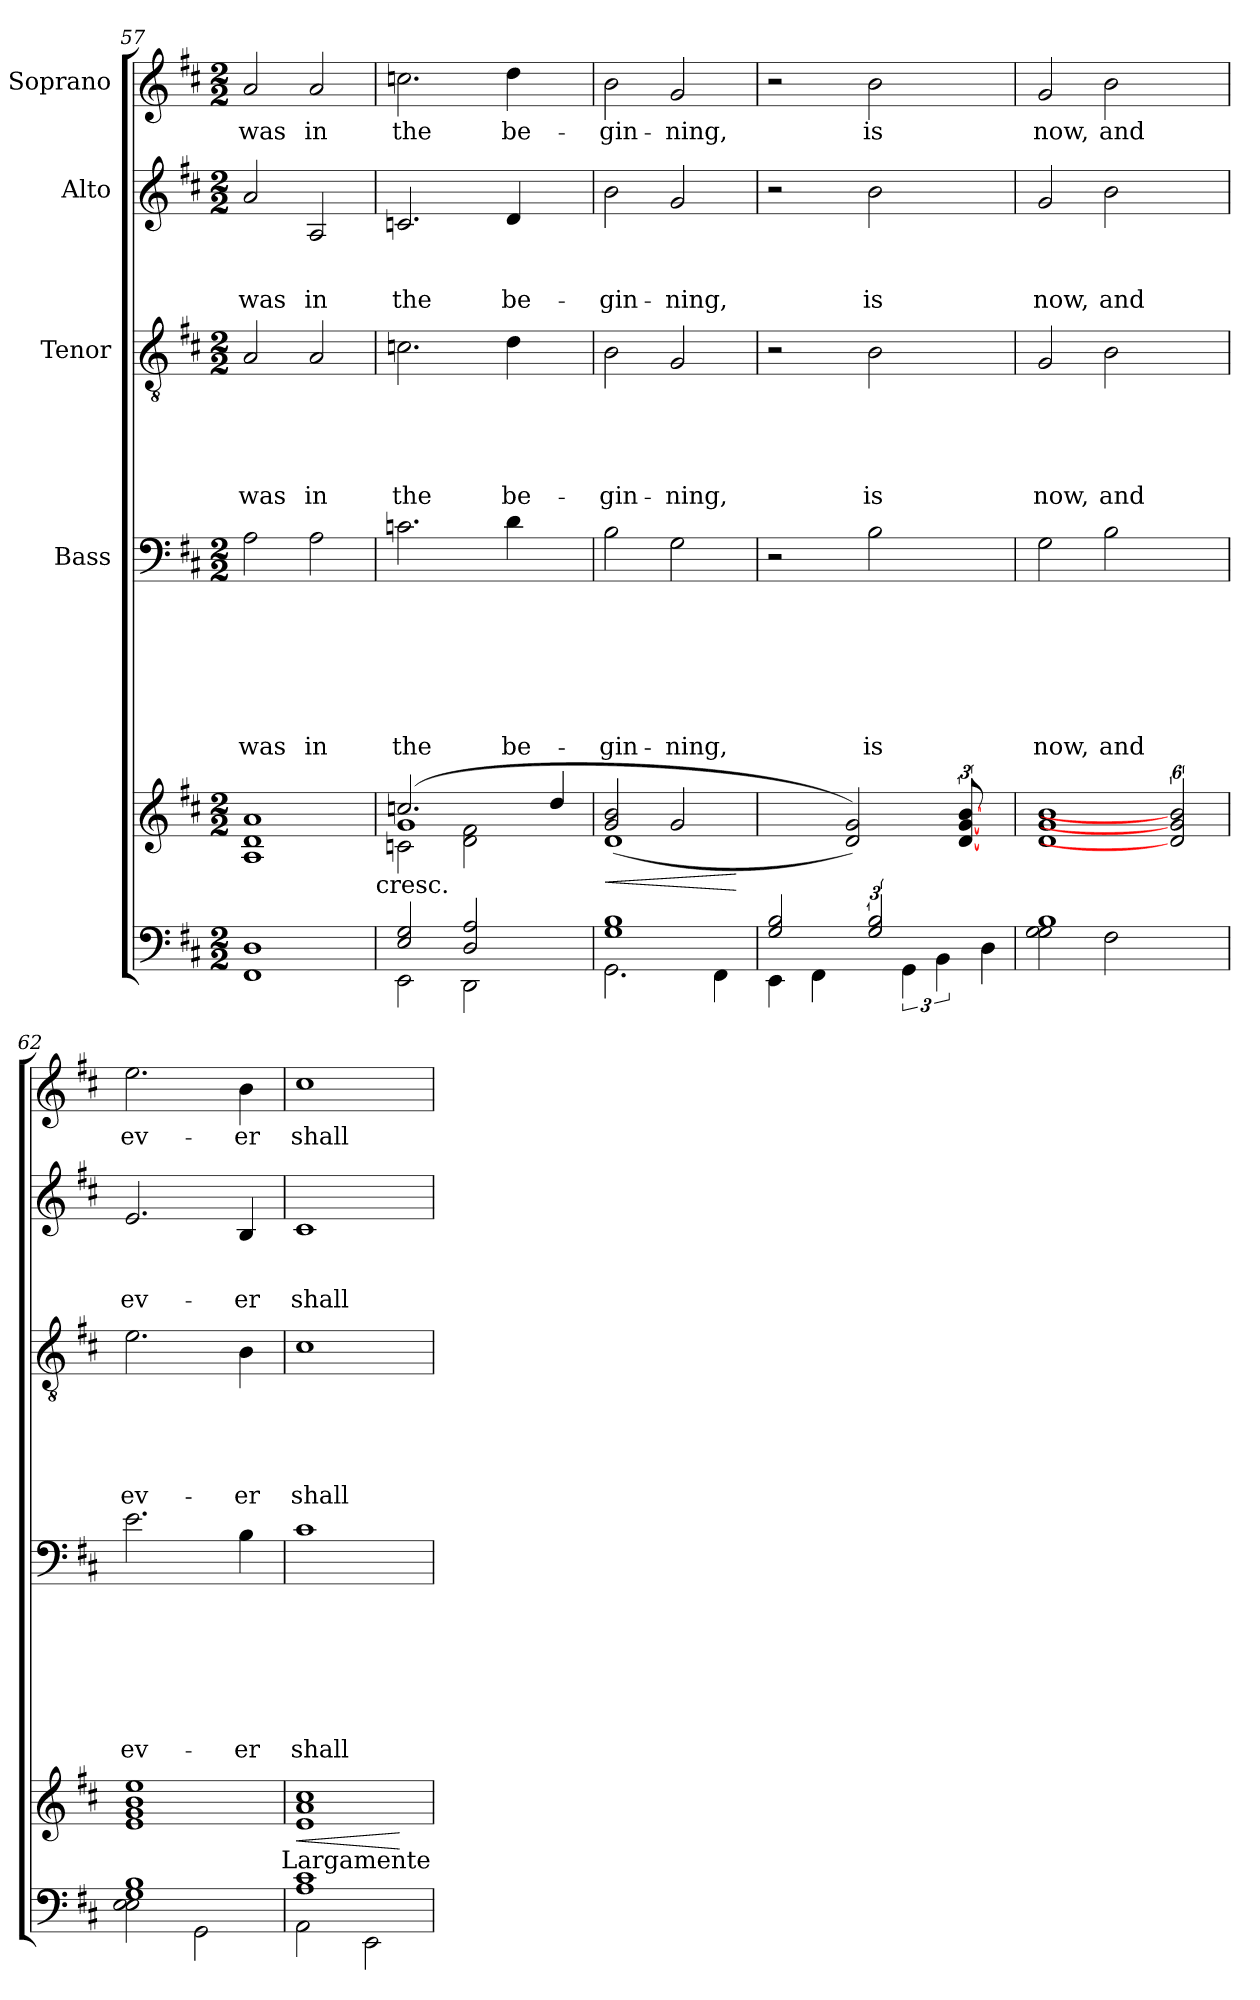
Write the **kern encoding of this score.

**kern	**kern	**dynam	**kern	**text	**text	**text	**text	**text	**text	**text	**kern	**text	**text	**text	**text	**text	**kern	**text	**text	**text	**kern	**text
*part5	*part5	*part5	*part4	*part4	*part4	*part4	*part4	*part4	*part4	*part4	*part3	*part3	*part3	*part3	*part3	*part3	*part2	*part2	*part2	*part2	*part1	*part1
*staff6	*staff5	*staff5/6	*staff4	*staff4	*staff4	*staff4	*staff4	*staff4	*staff4	*staff4	*staff3	*staff3	*staff3	*staff3	*staff3	*staff3	*staff2	*staff2	*staff2	*staff2	*staff1	*staff1
*	*	*	*I"Bass	*	*	*	*	*	*	*	*I"Tenor	*	*	*	*	*	*I"Alto	*	*	*	*I"Soprano	*
*clefF4	*clefG2	*	*clefF4	*	*	*	*	*	*	*	*clefGv2	*	*	*	*	*	*clefG2	*	*	*	*clefG2	*
*k[f#c#]	*k[f#c#]	*	*k[f#c#]	*	*	*	*	*	*	*	*k[f#c#]	*	*	*	*	*	*k[f#c#]	*	*	*	*k[f#c#]	*
*D:	*D:	*	*D:	*	*	*	*	*	*	*	*D:	*	*	*	*	*	*D:	*	*	*	*D:	*
*M2/2	*M2/2	*	*M2/2	*	*	*	*	*	*	*	*M2/2	*	*	*	*	*	*M2/2	*	*	*	*M2/2	*
=57	=57	=57	=57	=57	=57	=57	=57	=57	=57	=57	=57	=57	=57	=57	=57	=57	=57	=57	=57	=57	=57	=57
!	!	!	!	!	!	!	!	!	!	!LO:LY:b	!	!	!	!	!	!LO:LY:b	!	!	!	!LO:LY:b	!	!LO:LY:b
1FF# 1D	1A 1d 1a	.	2A\	.	.	.	.	.	.	was	2A/	.	.	.	.	was	2a/	.	.	was	2a/	was
!	!	!	!	!	!	!	!	!	!	!LO:LY:b	!	!	!	!	!	!LO:LY:b	!	!	!	!LO:LY:b	!	!LO:LY:b
.	.	.	2A\	.	.	.	.	.	.	in	2A/	.	.	.	.	in	2A/	.	.	in	2a/	in
!	!LO:TX:b:t=cresc.	!	!	!	!	!	!	!	!	!	!	!	!	!	!	!	!	!	!	!	!	!
=58	=58	=58	=58	=58	=58	=58	=58	=58	=58	=58	=58	=58	=58	=58	=58	=58	=58	=58	=58	=58	=58	=58
*^	*^	*	*	*	*	*	*	*	*	*	*	*	*	*	*	*	*	*	*	*	*	*
*	*	*	*^	*	*	*	*	*	*	*	*	*	*	*	*	*	*	*	*	*	*	*	*	*
!	!	!	!	!	!	!	!	!	!	!	!	!	!LO:LY:b	!	!	!	!	!	!LO:LY:b	!	!	!	!LO:LY:b	!	!LO:LY:b
2E/ 2G/	2EE\	(2.ccn/	2cn\	1g	.	2.cn\	.	.	.	.	.	.	the	2.cn\	.	.	.	.	the	2.cn/	.	.	the	2.ccn\	the
2D/ 2A/	2DD\	.	2d\ 2f#\	.	.	.	.	.	.	.	.	.	.	.	.	.	.	.	.	.	.	.	.	.	.
!	!	!	!	!	!	!	!	!	!	!	!	!	!LO:LY:b	!	!	!	!	!	!LO:LY:b	!	!	!	!LO:LY:b	!	!LO:LY:b
.	.	4ryy	.	.	.	4d\	.	.	.	.	.	.	be-	4d\	.	.	.	.	be-	4d/	.	.	be-	4dd\	be-
4ryy	4ryy	4dd/	4ryy	4ryy	.	4ryy	.	.	.	.	.	.	.	4ryy	.	.	.	.	.	4ryy	.	.	.	4ryy	.
=59	=59	=59	=59	=59	=59	=59	=59	=59	=59	=59	=59	=59	=59	=59	=59	=59	=59	=59	=59	=59	=59	=59	=59	=59	=59
!	!	!	!	!	!LO:HP:b	!	!	!	!	!	!	!	!LO:LY:b	!	!	!	!	!	!LO:LY:b	!	!	!	!LO:LY:b	!	!LO:LY:b
*	*	*	*v	*v	*	*	*	*	*	*	*	*	*	*	*	*	*	*	*	*	*	*	*	*	*
1G 1B	2.GG\	2g/ 2b/	(<1d	<	2B\	.	.	.	.	.	.	-gin-	2B\	.	.	.	.	-gin-	2b\	.	.	-gin-	2b\	-gin-
!	!	!	!	!	!	!	!	!	!	!	!	!LO:LY:b	!	!	!	!	!	!LO:LY:b	!	!	!	!LO:LY:b	!	!LO:LY:b
.	.	2g/	.	.	2G\	.	.	.	.	.	.	-ning,	2G/	.	.	.	.	-ning,	2g/	.	.	-ning,	2g/	-ning,
.	4FF#\	.	.	.	.	.	.	.	.	.	.	.	.	.	.	.	.	.	.	.	.	.	.	.
*v	*v	*	*	*	*	*	*	*	*	*	*	*	*	*	*	*	*	*	*	*	*	*	*	*
*	*v	*v	*	*	*	*	*	*	*	*	*	*	*	*	*	*	*	*	*	*	*	*	*
.	.	[	.	.	.	.	.	.	.	.	.	.	.	.	.	.	.	.	.	.	.	.
!!LO:PB:g=z
=60	=60	=60	=60	=60	=60	=60	=60	=60	=60	=60	=60	=60	=60	=60	=60	=60	=60	=60	=60	=60	=60	=60
*^	*	*	*	*	*	*	*	*	*	*	*	*	*	*	*	*	*	*	*	*	*	*
2G/ 2B/	4EE\	12%5ryy	.	2r	.	.	.	.	.	.	.	2r	.	.	.	.	.	2r	.	.	.	2r	.
.	4FF#\	.	.	.	.	.	.	.	.	.	.	.	.	.	.	.	.	.	.	.	.	.	.
.	.	2d/ 2g/))	.	.	.	.	.	.	.	.	.	.	.	.	.	.	.	.	.	.	.	.	.
!	!	!	!	!	!	!	!	!	!	!	!LO:LY:b	!	!	!	!	!	!LO:LY:b	!	!	!	!LO:LY:b	!	!LO:LY:b
3G/ 3B/	6ryy	.	.	2B\	.	.	.	.	.	.	is	2B\	.	.	.	.	is	2b\	.	.	is	2b\	is
*	*Xtuplet	*	*	*	*	*	*	*	*	*	*	*	*	*	*	*	*	*	*	*	*	*	*
.	6GG\	.	.	.	.	.	.	.	.	.	.	.	.	.	.	.	.	.	.	.	.	.	.
3ryy	6BB\	.	.	.	.	.	.	.	.	.	.	.	.	.	.	.	.	.	.	.	.	.	.
.	.	[12d/ [12g/ [12b/	.	.	.	.	.	.	.	.	.	.	.	.	.	.	.	.	.	.	.	.	.
.	6D\	6ryy	.	6ryy	.	.	.	.	.	.	.	6ryy	.	.	.	.	.	6ryy	.	.	.	6ryy	.
=61	=61	=61	=61	=61	=61	=61	=61	=61	=61	=61	=61	=61	=61	=61	=61	=61	=61	=61	=61	=61	=61	=61	=61
!	!	!	!	!	!	!	!	!	!	!	!LO:LY:b	!	!	!	!	!	!LO:LY:b	!	!	!	!LO:LY:b	!	!LO:LY:b
1B	2G\ 2G\	1d 1g 1b	.	2G\	.	.	.	.	.	.	now,	2G/	.	.	.	.	now,	2g/	.	.	now,	2g/	now,
!	!	!	!	!	!	!	!	!	!	!	!LO:LY:b	!	!	!	!	!	!LO:LY:b	!	!	!	!LO:LY:b	!	!LO:LY:b
.	2F#\	.	.	2B\	.	.	.	.	.	.	and	2B\	.	.	.	.	and	2b\	.	.	and	2b\	and
12%5ryy	12%5ryy	12%5d/] 12%5g/] 12%5b/]	.	12%5ryy	.	.	.	.	.	.	.	12%5ryy	.	.	.	.	.	12%5ryy	.	.	.	12%5ryy	.
=62	=62	=62	=62	=62	=62	=62	=62	=62	=62	=62	=62	=62	=62	=62	=62	=62	=62	=62	=62	=62	=62	=62	=62
!	!	!	!	!	!	!	!	!	!	!	!LO:LY:b	!	!	!	!	!	!LO:LY:b	!	!	!	!LO:LY:b	!	!LO:LY:b
1G 1B	2E\ 2E\	1e 1g 1b 1ee	.	2.e\	.	.	.	.	.	.	ev-	2.e\	.	.	.	.	ev-	2.e/	.	.	ev-	2.ee\	ev-
.	2GG\	.	.	.	.	.	.	.	.	.	.	.	.	.	.	.	.	.	.	.	.	.	.
!	!	!	!	!	!	!	!	!	!	!	!LO:LY:b	!	!	!	!	!	!LO:LY:b	!	!	!	!LO:LY:b	!	!LO:LY:b
.	.	.	.	4B\	.	.	.	.	.	.	-er	4B\	.	.	.	.	-er	4B/	.	.	-er	4b\	-er
=63	=63	=63	=63	=63	=63	=63	=63	=63	=63	=63	=63	=63	=63	=63	=63	=63	=63	=63	=63	=63	=63	=63	=63
!	!	!	!LO:HP:b	!	!	!	!	!	!	!	!LO:LY:b	!	!	!	!	!	!LO:LY:b	!	!	!	!LO:LY:b	!	!LO:LY:b
1A 1c#	2AA\	1e 1a 1cc#	<	1c#	.	.	.	.	.	.	shall	1c#	.	.	.	.	shall	1c#	.	.	shall	1cc#	shall
.	2EE\	.	.	.	.	.	.	.	.	.	.	.	.	.	.	.	.	.	.	.	.	.	.
*v	*v	*	*	*	*	*	*	*	*	*	*	*	*	*	*	*	*	*	*	*	*	*	*
.	.	[	.	.	.	.	.	.	.	.	.	.	.	.	.	.	.	.	.	.	.	.
!	!LO:TX:b:t=Largamente	!	!	!	!	!	!	!	!	!	!	!	!	!	!	!	!	!	!	!	!	!
=	=	=	=	=	=	=	=	=	=	=	=	=	=	=	=	=	=	=	=	=	=	=
*-	*-	*-	*-	*-	*-	*-	*-	*-	*-	*-	*-	*-	*-	*-	*-	*-	*-	*-	*-	*-	*-	*-
